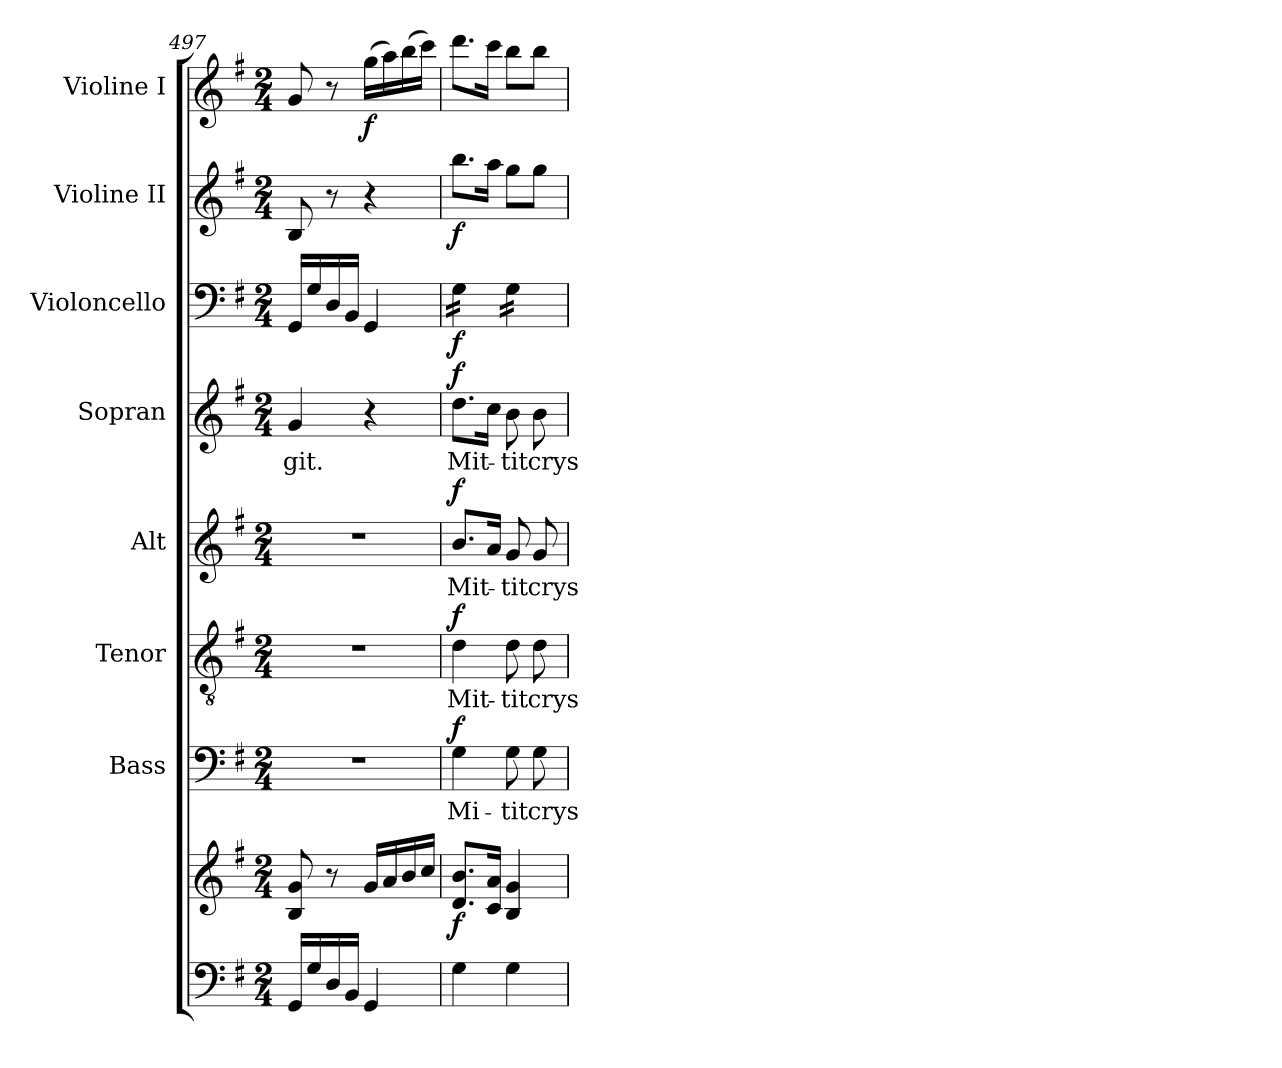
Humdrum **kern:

**kern	**kern	**dynam	**kern	**text	**dynam	**kern	**text	**dynam	**kern	**text	**dynam	**kern	**text	**dynam	**kern	**dynam	**kern	**dynam	**kern	**dynam
*part8	*part8	*part8	*part7	*part7	*part7	*part6	*part6	*part6	*part5	*part5	*part5	*part4	*part4	*part4	*part3	*part3	*part2	*part2	*part1	*part1
*staff9	*staff8	*staff8/9	*staff7	*staff7	*staff7	*staff6	*staff6	*staff6	*staff5	*staff5	*staff5	*staff4	*staff4	*staff4	*staff3	*staff3	*staff2	*staff2	*staff1	*staff1
*	*	*	*I"Bass	*	*	*I"Tenor	*	*	*I"Alt	*	*	*I"Sopran	*	*	*I"Violoncello	*	*I"Violine II	*	*I"Violine I	*
*	*	*	*I'B.	*	*	*I'T.	*	*	*I'A.	*	*	*I'S.	*	*	*I'Vc.	*	*I'Vl. II	*	*I'Vl. I	*
*clefF4	*clefG2	*	*clefF4	*	*	*clefGv2	*	*	*clefG2	*	*	*clefG2	*	*	*clefF4	*	*clefG2	*	*clefG2	*
*	*	*	*	*	*	*	*	*	*	*	*	*	*	*	*ITrd7c12	*	*	*	*	*
*k[f#]	*k[f#]	*	*k[f#]	*	*	*k[f#]	*	*	*k[f#]	*	*	*k[f#]	*	*	*k[f#]	*	*k[f#]	*	*k[f#]	*
*G:	*G:	*	*G:	*	*	*G:	*	*	*G:	*	*	*G:	*	*	*G:	*	*G:	*	*G:	*
*M2/4	*M2/4	*	*M2/4	*	*	*M2/4	*	*	*M2/4	*	*	*M2/4	*	*	*M2/4	*	*M2/4	*	*M2/4	*
=497	=497	=497	=497	=497	=497	=497	=497	=497	=497	=497	=497	=497	=497	=497	=497	=497	=497	=497	=497	=497
!	!	!	!	!	!	!	!	!	!	!	!	!	!LO:LY:b	!	!	!	!	!	!	!
16GG/LL	8B/ 8g/	.	2r	.	.	2r	.	.	2r	.	.	4g/	-git.	.	16GGG/LL	.	8B/	.	8g/	.
16G/	.	.	.	.	.	.	.	.	.	.	.	.	.	.	16GG/	.	.	.	.	.
16D/	8r	.	.	.	.	.	.	.	.	.	.	.	.	.	16DD/	.	8r	.	8r	.
16BB/JJ	.	.	.	.	.	.	.	.	.	.	.	.	.	.	16BBB/JJ	.	.	.	.	.
!	!	!	!	!	!	!	!	!	!	!	!	!	!	!	!	!	!	!	!	!LO:DY:b
4GG/	16g/LL	.	.	.	.	.	.	.	.	.	.	4r	.	.	4GGG/	.	4r	.	(>16gg\LL	f
.	16a/	.	.	.	.	.	.	.	.	.	.	.	.	.	.	.	.	.	16aa\)	.
.	16b/	.	.	.	.	.	.	.	.	.	.	.	.	.	.	.	.	.	(>16bb\	.
.	16cc/JJ	.	.	.	.	.	.	.	.	.	.	.	.	.	.	.	.	.	16ccc\JJ)	.
=498	=498	=498	=498	=498	=498	=498	=498	=498	=498	=498	=498	=498	=498	=498	=498	=498	=498	=498	=498	=498
!	!	!LO:DY:b	!	!LO:LY:b	!LO:DY:a	!	!LO:LY:b	!LO:DY:a	!	!LO:LY:b	!LO:DY:a	!	!LO:LY:b	!LO:DY:a	!	!LO:DY:b	!	!LO:DY:b	!	!
*	*	*	*	*	*	*	*	*	*	*	*	*	*	*	*tremolo	*	*	*	*	*
4G\	8.d/ 8.b/L	f	4G\	Mi-	f	4d\	Mit-	f	8.b/L	Mit-	f	8.dd\L	Mit-	f	16GG\LL	f	8.bb\L	f	8.ddd\L	.
.	.	.	.	.	.	.	.	.	.	.	.	.	.	.	16GG\	.	.	.	.	.
.	.	.	.	.	.	.	.	.	.	.	.	.	.	.	16GG\	.	.	.	.	.
.	16c/ 16a/Jk	.	.	.	.	.	.	.	16a/Jk	.	.	16cc\Jk	.	.	16GG\JJ	.	16aa\Jk	.	16ccc\Jk	.
!	!	!	!	!LO:LY:b	!	!	!LO:LY:b	!	!	!LO:LY:b	!	!	!LO:LY:b	!	!	!	!	!	!	!
4G\	4B/ 4g/	.	8G\	-tit	.	8d\	-tit	.	8g/	-tit	.	8b\	-tit	.	16GG\LL	.	8gg\L	.	8bb\L	.
.	.	.	.	.	.	.	.	.	.	.	.	.	.	.	16GG\	.	.	.	.	.
!	!	!	!	!LO:LY:b	!	!	!LO:LY:b	!	!	!LO:LY:b	!	!	!LO:LY:b	!	!	!	!	!	!	!
.	.	.	8G\	crys-	.	8d\	crys-	.	8g/	crys-	.	8b\	crys-	.	16GG\	.	8gg\J	.	8bb\J	.
.	.	.	.	.	.	.	.	.	.	.	.	.	.	.	16GG\JJ	.	.	.	.	.
*	*	*	*	*	*	*	*	*	*	*	*	*	*	*	*Xtremolo	*	*	*	*	*
=	=	=	=	=	=	=	=	=	=	=	=	=	=	=	=	=	=	=	=	=
*-	*-	*-	*-	*-	*-	*-	*-	*-	*-	*-	*-	*-	*-	*-	*-	*-	*-	*-	*-	*-
